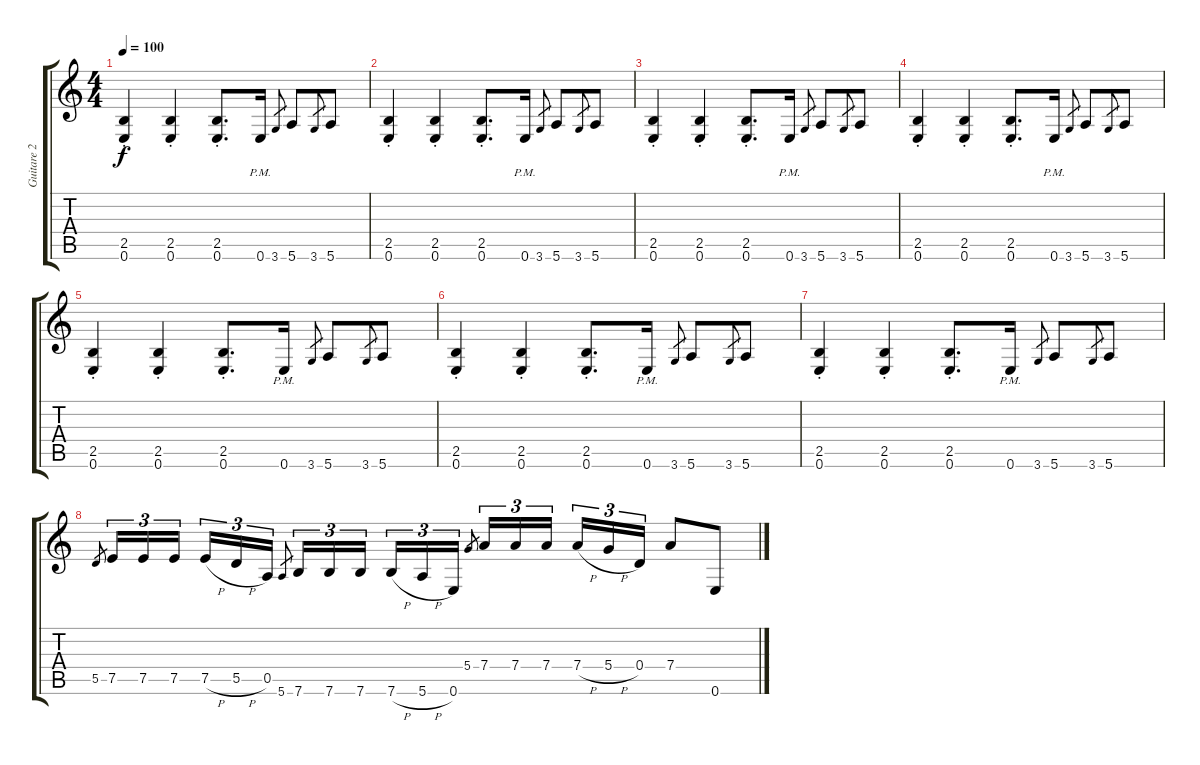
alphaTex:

\track ("Guitare 2" "Guitare 2") {instrument overdrivenguitar}
\staff {score tabs}
\tuning (E4 B3 G3 D3 A2 E2) {hide}
\ts (4 4)
\tempo 100
\clef g2
\ks c
(2.5{st} 0.6{st}).4{dy f} (2.5{st} 0.6{st}).4 (2.5{st} 0.6{st}).8{d} 0.6{pm}.16 3.6.8{gr} 5.6.8 3.6.8{gr} 5.6.8 |
(2.5{st} 0.6{st}).4 (2.5{st} 0.6{st}).4 (2.5{st} 0.6{st}).8{d} 0.6{pm}.16 3.6.8{gr} 5.6.8 3.6.8{gr} 5.6.8 |
(2.5{st} 0.6{st}).4 (2.5{st} 0.6{st}).4 (2.5{st} 0.6{st}).8{d} 0.6{pm}.16 3.6.8{gr} 5.6.8 3.6.8{gr} 5.6.8 |
(2.5{st} 0.6{st}).4 (2.5{st} 0.6{st}).4 (2.5{st} 0.6{st}).8{d} 0.6{pm}.16 3.6.8{gr} 5.6.8 3.6.8{gr} 5.6.8 |
(2.5{st} 0.6{st}).4 (2.5{st} 0.6{st}).4 (2.5{st} 0.6{st}).8{d} 0.6{pm}.16 3.6.8{gr} 5.6.8 3.6.8{gr} 5.6.8 |
(2.5{st} 0.6{st}).4 (2.5{st} 0.6{st}).4 (2.5{st} 0.6{st}).8{d} 0.6{pm}.16 3.6.8{gr} 5.6.8 3.6.8{gr} 5.6.8 |
(2.5{st} 0.6{st}).4 (2.5{st} 0.6{st}).4 (2.5{st} 0.6{st}).8{d} 0.6{pm}.16 3.6.8{gr} 5.6.8 3.6.8{gr} 5.6.8 |
5.5.8{gr} 7.5.16{tu (3 2)} 7.5.16{tu (3 2)} 7.5.16{tu (3 2) beam splitsecondary} 7.5{h}.16{tu (3 2)} 5.5{h}.16{tu (3 2)} 0.5.16{tu (3 2)} 5.6.8{gr} 7.6.16{tu (3 2)} 7.6.16{tu (3 2)} 7.6.16{tu (3 2) beam splitsecondary} 7.6{h}.16{tu (3 2)} 5.6{h}.16{tu (3 2)} 0.6.16{tu (3 2)} 5.4.8{gr} 7.4.16{tu (3 2)} 7.4.16{tu (3 2)} 7.4.16{tu (3 2) beam splitsecondary} 7.4{h}.16{tu (3 2)} 5.4{h}.16{tu (3 2)} 0.4.16{tu (3 2)} 7.4.8 0.6.8
